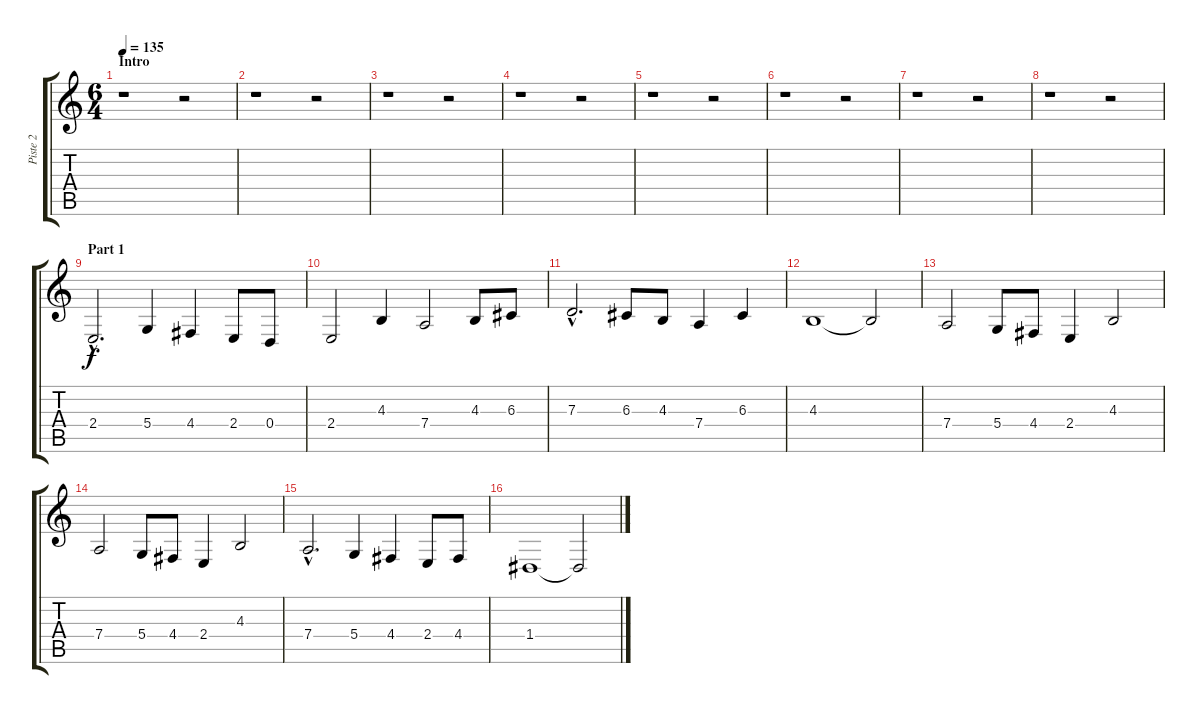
\track ("Piste 2" "Piste 2") {instrument viola}
\staff {score tabs}
\tuning (E4 B3 G3 D3 A2 E2) {hide}
\ts (6 4)
\section ("" "Intro")
\tempo 135
\clef g2
\ks c
r.1{dy f instrument viola} r.2 |
r.1 r.2 |
r.1 r.2 |
r.1 r.2 |
r.1 r.2 |
r.1 r.2 |
r.1 r.2 |
r.1 r.2 |
\section ("" "Part 1")
2.4{hac}.2{d} 5.4.4 4.4.4 2.4.8 0.4.8 |
2.4.2 4.3.4 7.4.2 4.3.8 6.3.8 |
7.3{hac}.2{d} 6.3.8 4.3.8 7.4.4 6.3.4 |
4.3.1 4.3{t}.2 |
7.4.2 5.4.8 4.4.8 2.4.4 4.3.2 |
7.4.2 5.4.8 4.4.8 2.4.4 4.3.2 |
7.4{hac}.2{d} 5.4.4 4.4.4 2.4.8 4.4.8 |
1.4.1 1.4{t}.2
